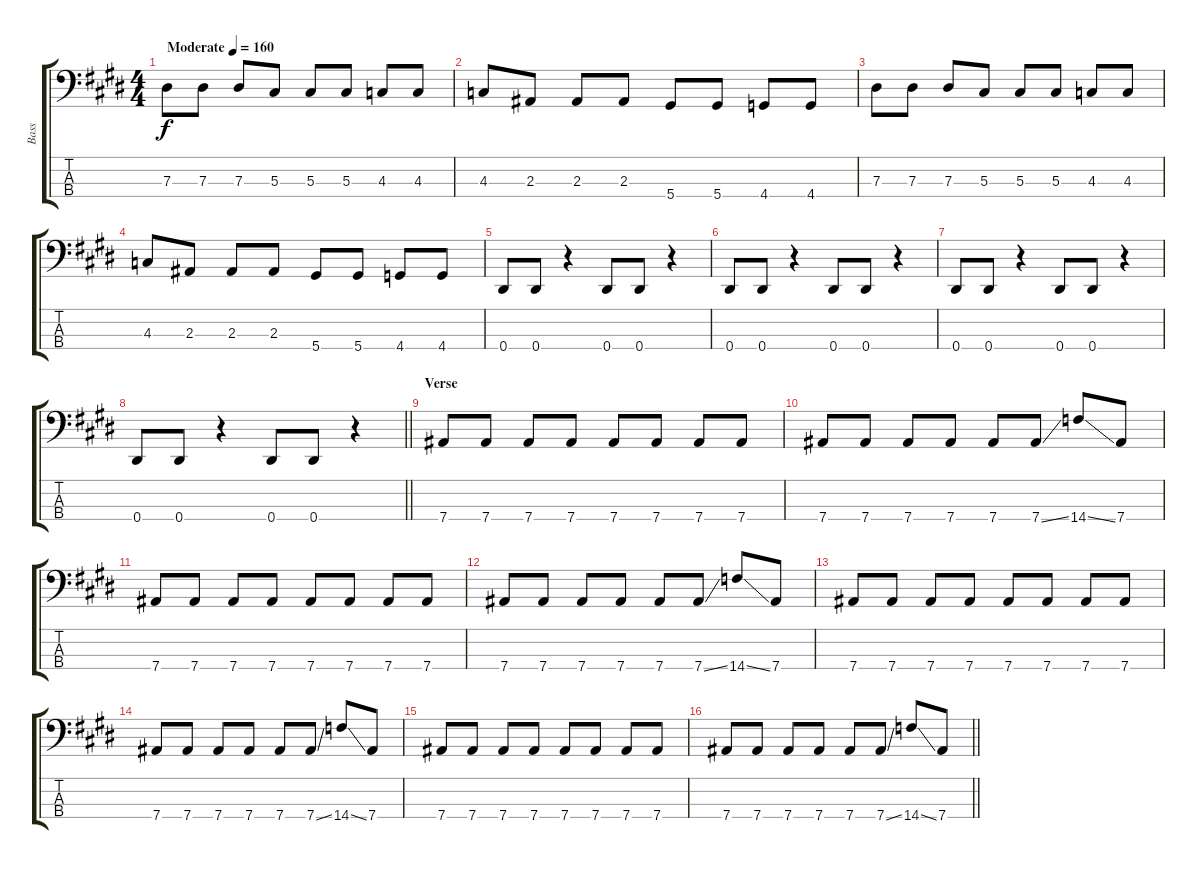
\track ("Bass" "Bass") {instrument electricbasspick}
\staff {score tabs}
\tuning (Gb2 Db2 Ab1 Eb1) {hide}
\ts (4 4)
\tempo (160 "Moderate")
\clef f4
\ks e
7.3.8{dy f instrument electricbasspick} 7.3.8 7.3.8 5.3.8 5.3.8 5.3.8 4.3.8 4.3.8 |
4.3.8 2.3.8 2.3.8 2.3.8 5.4.8 5.4.8 4.4.8 4.4.8 |
7.3.8 7.3.8 7.3.8 5.3.8 5.3.8 5.3.8 4.3.8 4.3.8 |
4.3.8 2.3.8 2.3.8 2.3.8 5.4.8 5.4.8 4.4.8 4.4.8 |
0.4.8 0.4.8 r.4 0.4.8 0.4.8 r.4 |
0.4.8 0.4.8 r.4 0.4.8 0.4.8 r.4 |
0.4.8 0.4.8 r.4 0.4.8 0.4.8 r.4 |
\barLineRight lightlight
0.4.8 0.4.8 r.4 0.4.8 0.4.8 r.4 |
\section ("" "Verse")
7.4.8 7.4.8 7.4.8 7.4.8 7.4.8 7.4.8 7.4.8 7.4.8 |
7.4.8 7.4.8 7.4.8 7.4.8 7.4.8 7.4{ss}.8 14.4{ss}.8 7.4.8 |
7.4.8 7.4.8 7.4.8 7.4.8 7.4.8 7.4.8 7.4.8 7.4.8 |
7.4.8 7.4.8 7.4.8 7.4.8 7.4.8 7.4{ss}.8 14.4{ss}.8 7.4.8 |
7.4.8 7.4.8 7.4.8 7.4.8 7.4.8 7.4.8 7.4.8 7.4.8 |
7.4.8 7.4.8 7.4.8 7.4.8 7.4.8 7.4{ss}.8 14.4{ss}.8 7.4.8 |
7.4.8 7.4.8 7.4.8 7.4.8 7.4.8 7.4.8 7.4.8 7.4.8 |
\barLineRight lightlight
7.4.8 7.4.8 7.4.8 7.4.8 7.4.8 7.4{ss}.8 14.4{ss}.8 7.4.8
